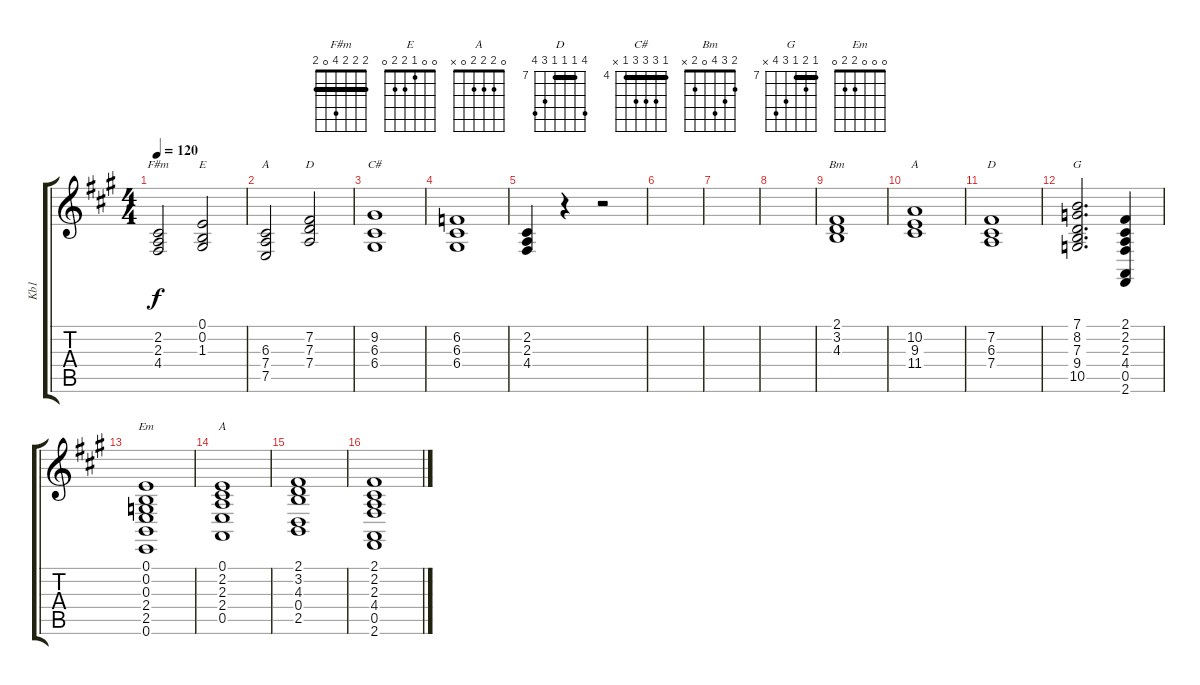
\track ("Kb1" "Kb1") {instrument synthbrass1}
\staff {score tabs}
\tuning (E4 B3 G3 D3 A2 E2) {hide}
\chord ("F#m" 2 2 2 4 0 2) {barre 2}
\chord ("E" 0 0 1 2 2 0)
\chord ("A" 5 5 6 7 7 5) {firstfret 5 barre 5}
\chord ("D" 5 7 7 7 5 x) {firstfret 5 barre 5}
\chord ("C#" 4 6 6 6 4 x) {firstfret 4 barre 4}
\chord ("Bm" 2 3 4 0 2 x)
\chord ("A" 9 10 9 11 0 x) {firstfret 9 barre 9}
\chord ("D" 10 7 7 7 9 10) {firstfret 7 barre 7}
\chord ("G" 7 8 7 9 10 x) {firstfret 7 barre 7}
\chord ("Em" 0 0 0 2 2 0)
\chord ("A" 0 2 2 2 0 x)
\ts (4 4)
\tempo 120
\clef g2
\ks a
(2.2 2.3 4.4).2{ch "F#m" dy f} (0.1 0.2 1.3).2{ch "E"} |
(6.3 7.4 7.5).2{ch "A"} (7.2 7.3 7.4).2{ch "D"} |
(9.2 6.3 6.4).1{ch "C#"} |
(6.2 6.3 6.4).1 |
(2.2 2.3 4.4).4 r.4 r.2 |
|
|
|
(2.1 3.2 4.3).1{ch "Bm"} |
(10.2 9.3 11.4).1{ch "A"} |
(7.2 6.3 7.4).1{ch "D"} |
(7.1 8.2 7.3 9.4 10.5).2{d ch "G"} (2.1 2.2 2.3 4.4 0.5 2.6).4 |
(0.1 0.2 0.3 2.4 2.5 0.6).1{ch "Em"} |
(0.1 2.2 2.3 2.4 0.5).1{ch "A"} |
(2.1 3.2 4.3 0.4 2.5).1 |
(2.1 2.2 2.3 4.4 0.5 2.6).1
